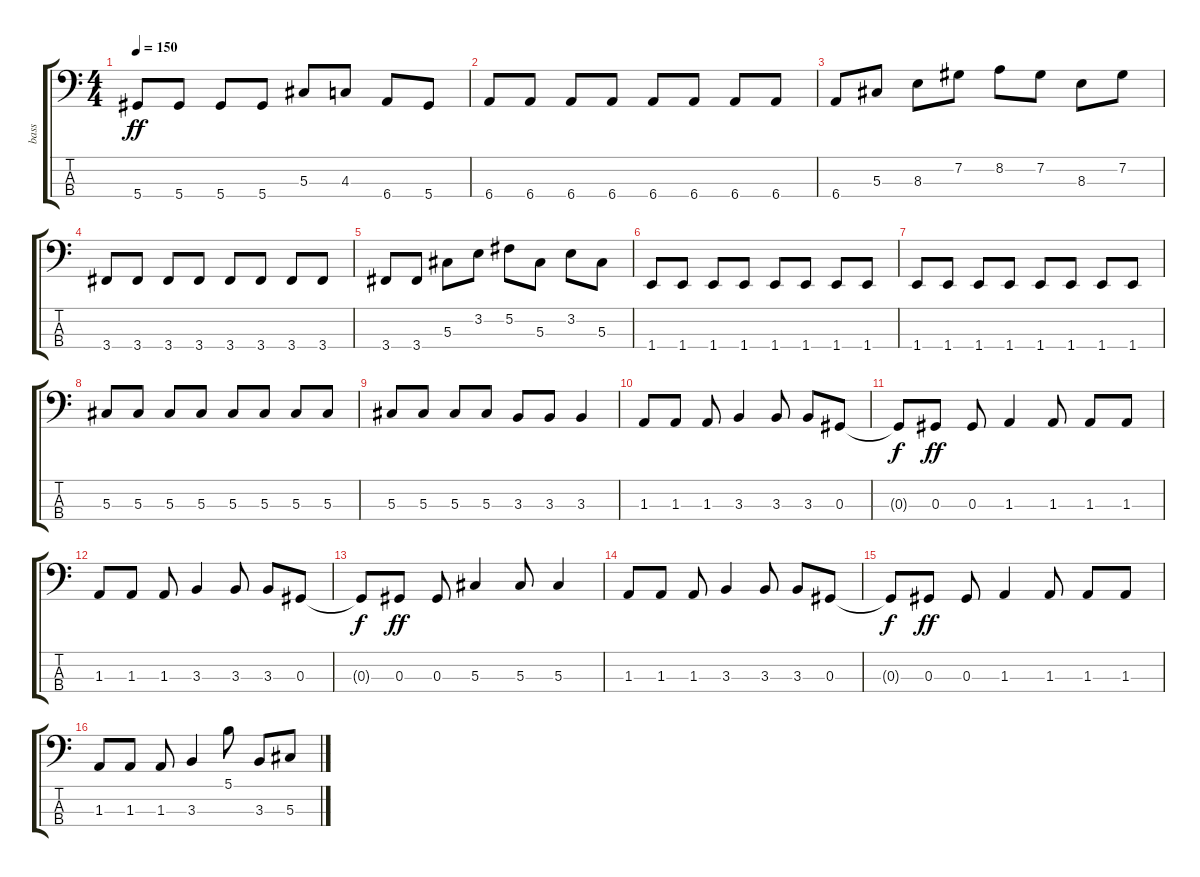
\track ("bass" "bass") {instrument electricbasspick}
\staff {score tabs}
\tuning (Gb2 Db2 Ab1 Eb1) {hide}
\ts (4 4)
\tempo 150
\clef f4
\ks c
5.4.8{dy ff} 5.4.8 5.4.8 5.4.8 5.3.8 4.3.8 6.4.8 5.4.8 |
6.4.8 6.4.8 6.4.8 6.4.8 6.4.8 6.4.8 6.4.8 6.4.8 |
6.4.8 5.3.8 8.3.8 7.2.8 8.2.8 7.2.8 8.3.8 7.2.8 |
3.4.8 3.4.8 3.4.8 3.4.8 3.4.8 3.4.8 3.4.8 3.4.8 |
3.4.8 3.4.8 5.3.8 3.2.8 5.2.8 5.3.8 3.2.8 5.3.8 |
1.4.8 1.4.8 1.4.8 1.4.8 1.4.8 1.4.8 1.4.8 1.4.8 |
1.4.8 1.4.8 1.4.8 1.4.8 1.4.8 1.4.8 1.4.8 1.4.8 |
5.3.8 5.3.8 5.3.8 5.3.8 5.3.8 5.3.8 5.3.8 5.3.8 |
5.3.8 5.3.8 5.3.8 5.3.8 3.3.8 3.3.8 3.3.4 |
1.3.8 1.3.8 1.3.8 3.3.4 3.3.8 3.3.8 0.3.8 |
0.3{t}.8{dy f} 0.3.8{dy ff} 0.3.8 1.3.4 1.3.8 1.3.8 1.3.8 |
1.3.8 1.3.8 1.3.8 3.3.4 3.3.8 3.3.8 0.3.8 |
0.3{t}.8{dy f} 0.3.8{dy ff} 0.3.8 5.3.4 5.3.8 5.3.4 |
1.3.8 1.3.8 1.3.8 3.3.4 3.3.8 3.3.8 0.3.8 |
0.3{t}.8{dy f} 0.3.8{dy ff} 0.3.8 1.3.4 1.3.8 1.3.8 1.3.8 |
1.3.8 1.3.8 1.3.8 3.3.4 5.1.8 3.3.8 5.3.8
